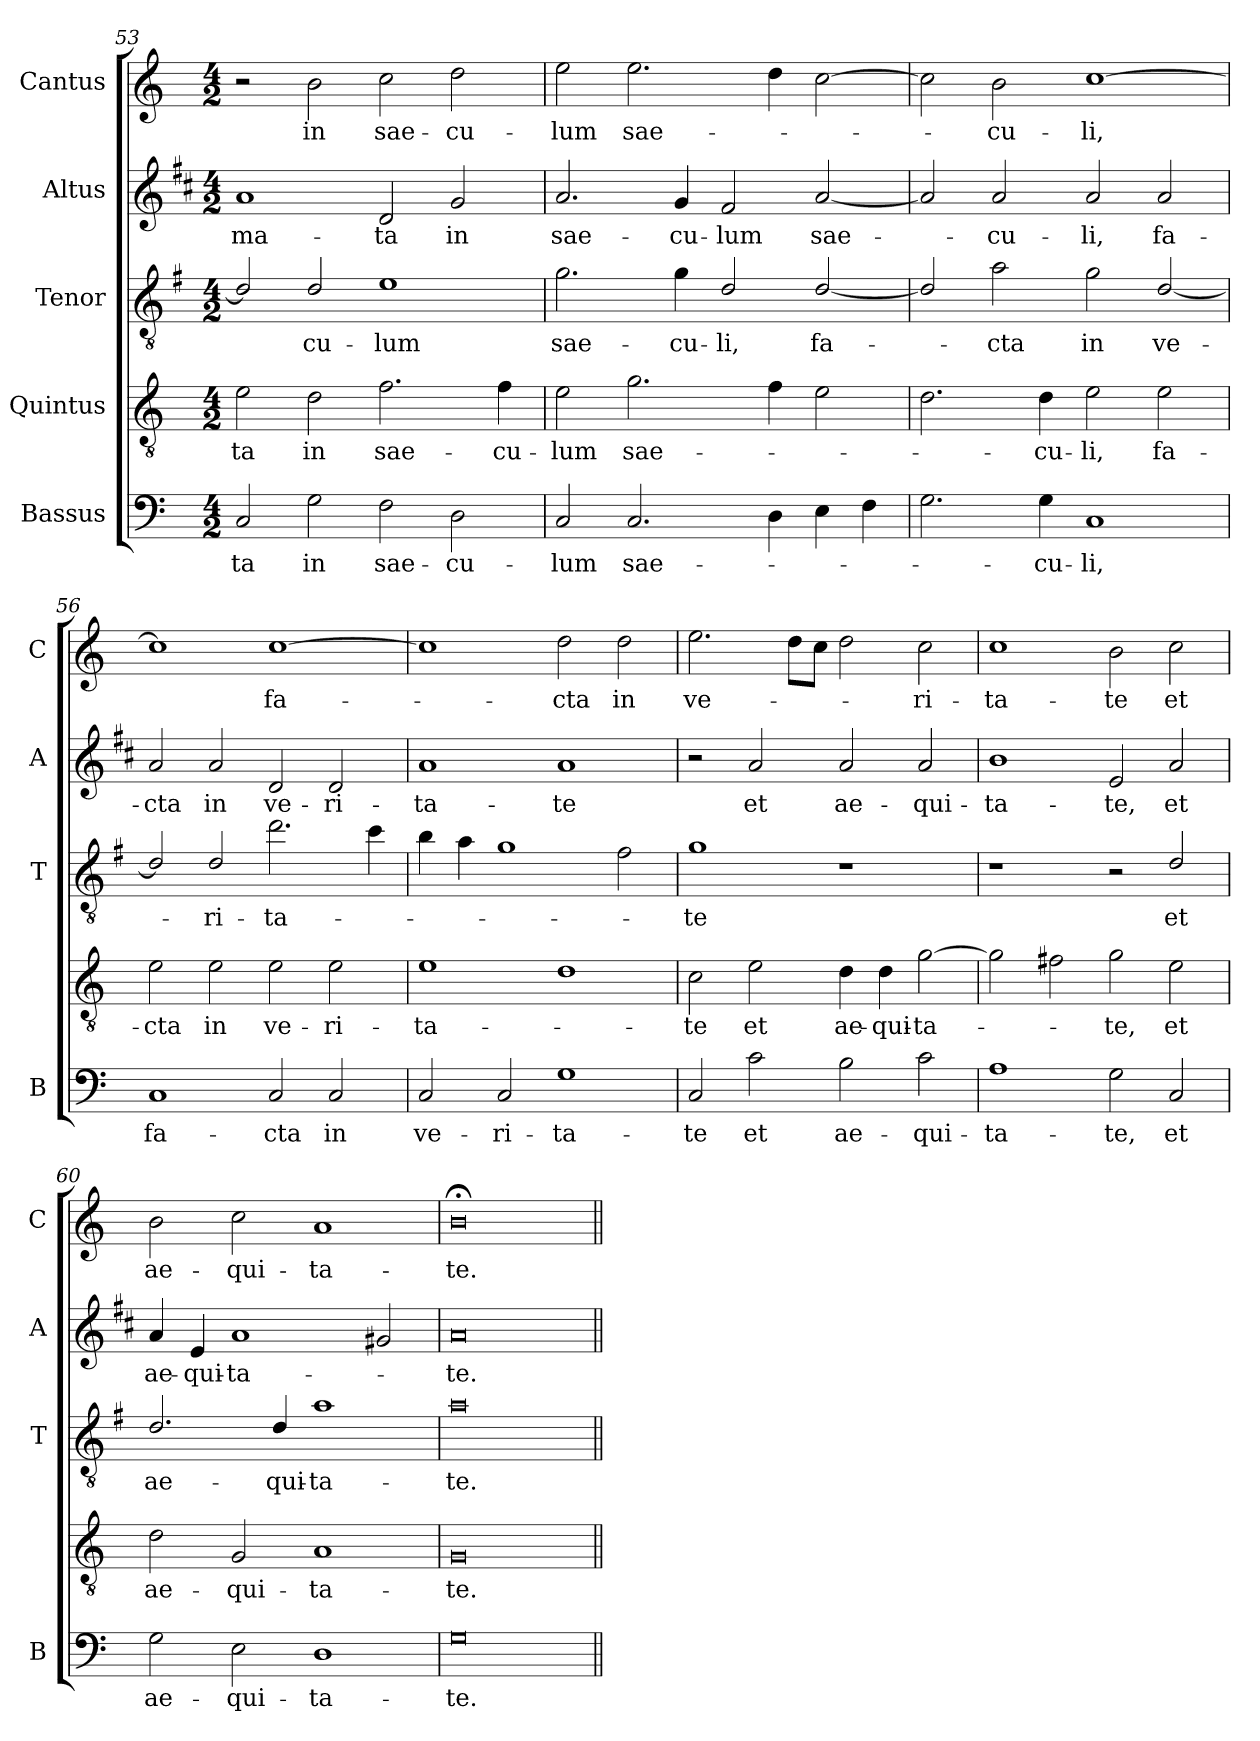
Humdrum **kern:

**kern	**text	**kern	**text	**kern	**text	**kern	**text	**kern	**text
*part5	*part5	*part4	*part4	*part3	*part3	*part2	*part2	*part1	*part1
*staff5	*staff5	*staff4	*staff4	*staff3	*staff3	*staff2	*staff2	*staff1	*staff1
*I"Bassus	*	*I"Quintus	*	*I"Tenor	*	*I"Altus	*	*I"Cantus	*
*I'B	*	*	*	*I'T	*	*I'A	*	*I'C	*
*clefF4	*	*clefGv2	*	*clefGv2	*	*clefG2	*	*clefG2	*
*	*	*	*	*ITrd4c7	*	*ITrd1c2	*	*	*
*k[]	*	*k[]	*	*k[]	*	*k[]	*	*k[]	*
*C:	*	*C:	*	*C:	*	*C:	*	*C:	*
*M4/2	*	*M4/2	*	*M4/2	*	*M4/2	*	*M4/2	*
=53	=53	=53	=53	=53	=53	=53	=53	=53	=53
!	!LO:LY:b	!	!LO:LY:b	!	!	!	!LO:LY:b	!	!
2C/	-ta	2e\	-ta	2G/]	.	1g	-ma-	2r	.
!	!LO:LY:b	!	!LO:LY:b	!	!LO:LY:b	!	!	!	!LO:LY:b
2G\	in	2d\	in	2G/	-cu-	.	.	2b\	in
!	!LO:LY:b	!	!LO:LY:b	!	!LO:LY:b	!	!LO:LY:b	!	!LO:LY:b
2F\	sae-	2.f\	sae-	1A	-lum	2c/	-ta	2cc\	sae-
!	!LO:LY:b	!	!	!	!	!	!LO:LY:b	!	!LO:LY:b
2D\	-cu-	.	.	.	.	2f/	in	2dd\	-cu-
!	!	!	!LO:LY:b	!	!	!	!	!	!
.	.	4f\	-cu-	.	.	.	.	.	.
=54	=54	=54	=54	=54	=54	=54	=54	=54	=54
!	!LO:LY:b	!	!LO:LY:b	!	!LO:LY:b	!	!LO:LY:b	!	!LO:LY:b
2C/	-lum	2e\	-lum	2.c\	sae-	2.g/	sae-	2ee\	-lum
!	!LO:LY:b	!	!LO:LY:b	!	!	!	!	!	!LO:LY:b
2.C/	sae-	2.g\	sae-	.	.	.	.	2.ee\	sae-
!	!	!	!	!	!LO:LY:b	!	!LO:LY:b	!	!
.	.	.	.	4c\	-cu-	4f/	-cu-	.	.
!	!	!	!	!	!LO:LY:b	!	!LO:LY:b	!	!
.	.	.	.	2G/	-li,	2e/	-lum	.	.
4D\	.	4f\	.	.	.	.	.	4dd\	.
!	!	!	!	!	!LO:LY:b	!	!LO:LY:b	!	!
4E\	.	2e\	.	[2G/	fa-	[2g/	sae-	[2cc\	.
4F\	.	.	.	.	.	.	.	.	.
=55	=55	=55	=55	=55	=55	=55	=55	=55	=55
2.G\	.	2.d\	.	2G/]	.	2g/]	.	2cc\]	.
!	!	!	!	!	!LO:LY:b	!	!LO:LY:b	!	!LO:LY:b
.	.	.	.	2d\	-cta	2g/	-cu-	2b\	-cu-
!	!LO:LY:b	!	!LO:LY:b	!	!	!	!	!	!
4G\	-cu-	4d\	-cu-	.	.	.	.	.	.
!	!LO:LY:b	!	!LO:LY:b	!	!LO:LY:b	!	!LO:LY:b	!	!LO:LY:b
1C	-li,	2e\	-li,	2c\	in	2g/	-li,	[1cc	-li,
!	!	!	!LO:LY:b	!	!LO:LY:b	!	!LO:LY:b	!	!
.	.	2e\	fa-	[2G/	ve-	2g/	fa-	.	.
=56	=56	=56	=56	=56	=56	=56	=56	=56	=56
!	!LO:LY:b	!	!LO:LY:b	!	!	!	!LO:LY:b	!	!
1C	fa-	2e\	-cta	2G/]	.	2g/	-cta	1cc]	.
!	!	!	!LO:LY:b	!	!LO:LY:b	!	!LO:LY:b	!	!
.	.	2e\	in	2G/	-ri-	2g/	in	.	.
!	!LO:LY:b	!	!LO:LY:b	!	!LO:LY:b	!	!LO:LY:b	!	!LO:LY:b
2C/	-cta	2e\	ve-	2.g\	-ta-	2c/	ve-	[1cc	fa-
!	!LO:LY:b	!	!LO:LY:b	!	!	!	!LO:LY:b	!	!
2C/	in	2e\	-ri-	.	.	2c/	-ri-	.	.
.	.	.	.	4f\	.	.	.	.	.
!!LO:LB:g=z
=57	=57	=57	=57	=57	=57	=57	=57	=57	=57
!	!LO:LY:b	!	!LO:LY:b	!	!	!	!LO:LY:b	!	!
2C/	ve-	1e	-ta-	4e\	.	1g	-ta-	1cc]	.
.	.	.	.	4d\	.	.	.	.	.
!	!LO:LY:b	!	!	!	!	!	!	!	!
2C/	-ri-	.	.	1c	.	.	.	.	.
!	!LO:LY:b	!	!	!	!	!	!LO:LY:b	!	!LO:LY:b
1G	-ta-	1d	.	.	.	1g	-te	2dd\	-cta
!	!	!	!	!	!	!	!	!	!LO:LY:b
.	.	.	.	2B\	.	.	.	2dd\	in
=58	=58	=58	=58	=58	=58	=58	=58	=58	=58
!	!LO:LY:b	!	!LO:LY:b	!	!LO:LY:b	!	!	!	!LO:LY:b
2C/	-te	2c\	-te	1c	-te	2r	.	2.ee\	ve-
!	!LO:LY:b	!	!LO:LY:b	!	!	!	!LO:LY:b	!	!
2c\	et	2e\	et	.	.	2g/	et	.	.
.	.	.	.	.	.	.	.	8dd\L	.
.	.	.	.	.	.	.	.	8cc\J	.
!	!LO:LY:b	!	!LO:LY:b	!	!	!	!LO:LY:b	!	!
2B\	ae-	4d\	ae-	1r	.	2g/	ae-	2dd\	.
!	!	!	!LO:LY:b	!	!	!	!	!	!
.	.	4d\	-qui-	.	.	.	.	.	.
!	!LO:LY:b	!	!LO:LY:b	!	!	!	!LO:LY:b	!	!LO:LY:b
2c\	-qui-	[2g\	-ta-	.	.	2g/	-qui-	2cc\	-ri-
=59	=59	=59	=59	=59	=59	=59	=59	=59	=59
!	!LO:LY:b	!	!	!	!	!	!LO:LY:b	!	!LO:LY:b
1A	-ta-	2g\]	.	1r	.	1a	-ta-	1cc	-ta-
.	.	2f#X\	.	.	.	.	.	.	.
!	!LO:LY:b	!	!LO:LY:b	!	!	!	!LO:LY:b	!	!LO:LY:b
2G\	-te,	2g\	-te,	2r	.	2d/	-te,	2b\	-te
!	!LO:LY:b	!	!LO:LY:b	!	!LO:LY:b	!	!LO:LY:b	!	!LO:LY:b
2C/	et	2e\	et	2G/	et	2g/	et	2cc\	et
=60	=60	=60	=60	=60	=60	=60	=60	=60	=60
!	!LO:LY:b	!	!LO:LY:b	!	!LO:LY:b	!	!LO:LY:b	!	!LO:LY:b
2G\	ae-	2d\	ae-	2.G/	ae-	4g/	ae-	2b\	ae-
!	!	!	!	!	!	!	!LO:LY:b	!	!
.	.	.	.	.	.	4d/	-qui-	.	.
!	!LO:LY:b	!	!LO:LY:b	!	!	!	!LO:LY:b	!	!LO:LY:b
2E\	-qui-	2G/	-qui-	.	.	1g	-ta-	2cc\	-qui-
!	!	!	!	!	!LO:LY:b	!	!	!	!
.	.	.	.	4G/	-qui-	.	.	.	.
!	!LO:LY:b	!	!LO:LY:b	!	!LO:LY:b	!	!	!	!LO:LY:b
1D	-ta-	1A	-ta-	1d	-ta-	.	.	1a	-ta-
.	.	.	.	.	.	2f#X/	.	.	.
=61	=61	=61	=61	=61	=61	=61	=61	=61	=61
!	!LO:LY:b	!	!LO:LY:b	!	!LO:LY:b	!	!LO:LY:b	!	!LO:LY:b
0G	-te.	0G	-te.	0d	-te.	0g	-te.	0b;<	-te.
=||	=||	=||	=||	=||	=||	=||	=||	=||	=||
*-	*-	*-	*-	*-	*-	*-	*-	*-	*-
